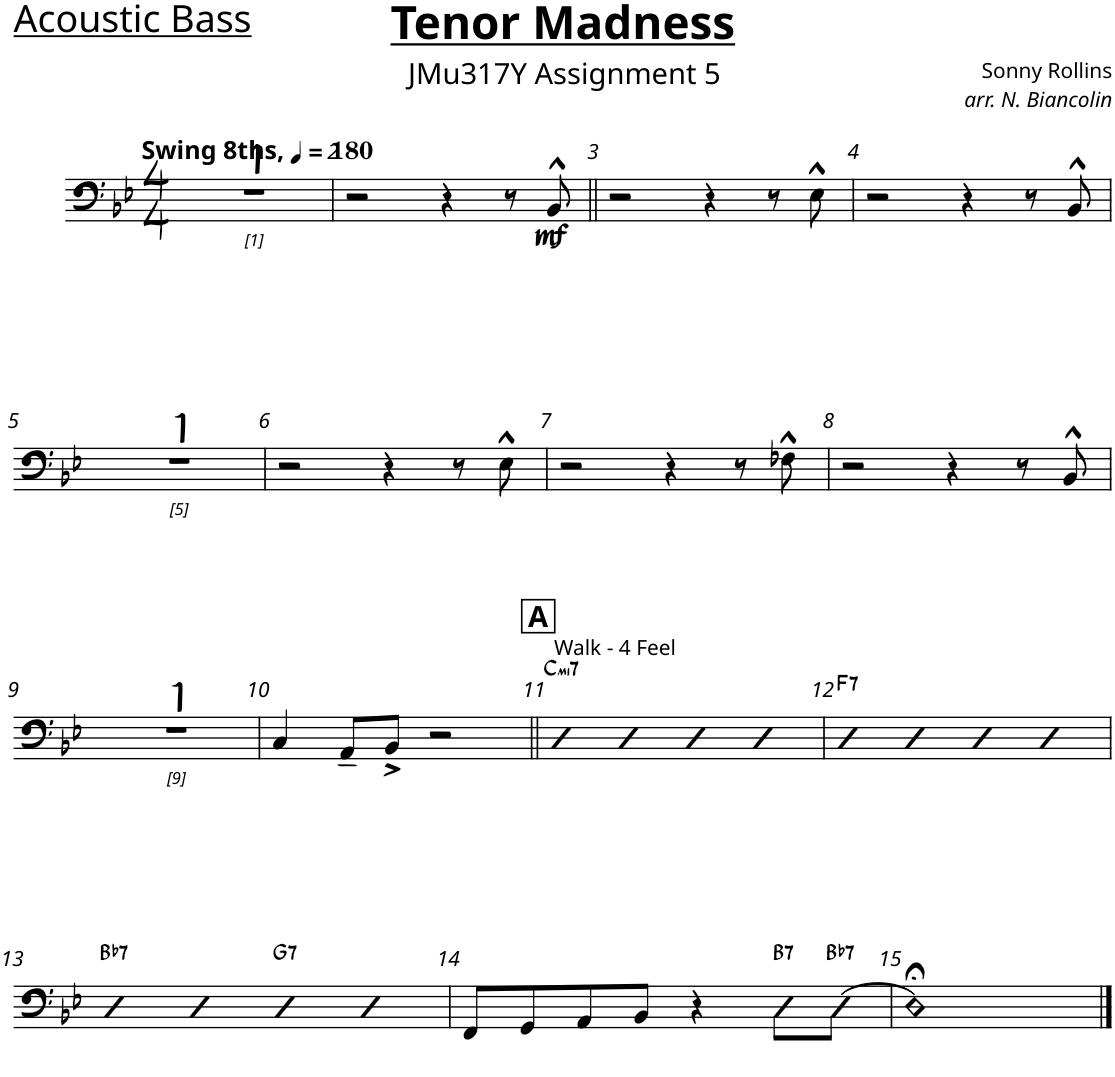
**kern	**dynam	**harte
*part1	*part1	*part1
*staff1	*staff1	*
*I"Acoustic Bass	*	*
*I'Bass	*	*
*clefF4	*	*
*Trd7c12	*	*
*k[b-e-]	*	*
*M4/4	*	*
*MM180	*	*
=1	=1	=1
!LO:TX:a:B:t=Swing 8ths,	!	!
1r	.	.
=2	=2	=2
2r	.	.
4r	.	.
8r	.	.
!	!LO:DY:b	!
8BB-^^/	mf	.
=3||	=3||	=3||
2r	.	.
4r	.	.
8r	.	.
8E-^^\	.	.
=4	=4	=4
2r	.	.
4r	.	.
8r	.	.
8BB-^^/	.	.
!!LO:LB:g=z
=5	=5	=5
1r	.	.
=6	=6	=6
2r	.	.
4r	.	.
8r	.	.
8E-^^\	.	.
=7	=7	=7
2r	.	.
4r	.	.
8r	.	.
8F-X^^\	.	.
=8	=8	=8
2r	.	.
4r	.	.
8r	.	.
8BB-^^/	.	.
!!LO:LB:g=z
=9	=9	=9
1r	.	.
=10	=10	=10
4C/	.	.
8AA~/L	.	.
8BB-^/J	.	.
2r	.	.
!!LO:REH:place=s1:a:B:cj:fs=14:t=A
=11||	=11||	=11||
!LO:TX:a:t=Walk - 4 Feel	!	!LO:H:kt=mi7
4bb-	.	C:min7
4bb-	.	.
4bb-	.	.
4bb-	.	.
=12	=12	=12
!	!	!LO:H:kt=7
4bb-	.	F:7
4bb-	.	.
4bb-	.	.
4bb-	.	.
!!LO:LB:g=z
=13	=13	=13
!	!	!LO:H:kt=7
4bb-	.	Bb:7
4bb-	.	.
!	!	!LO:H:kt=7
4bb-	.	G:7
4bb-	.	.
=14	=14	=14
8FF/L	.	.
8GG/	.	.
8AA/	.	.
8BB-/J	.	.
4r	.	.
!	!	!LO:H:kt=7
8aa\L	.	B:7
!	!	!LO:H:kt=7
[8aa\J	.	Bb:7
=15	=15	=15
1aa;<]	.	.
==	==	==
*-	*-	*-
